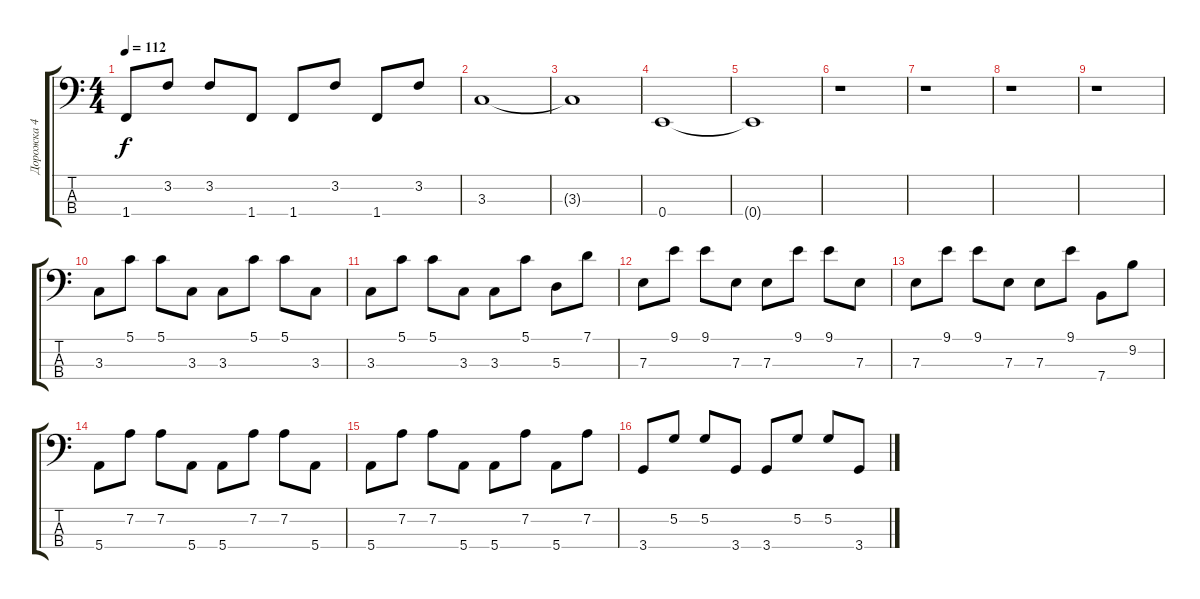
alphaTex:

\track ("Дорожка 4" "Дорожка 4") {instrument synthbass2}
\staff {score tabs}
\tuning (G2 D2 A1 E1) {hide}
\ts (4 4)
\tempo 112
\clef f4
\ks c
1.4.8{dy f} 3.2.8 3.2.8 1.4.8 1.4.8 3.2.8 1.4.8 3.2.8 |
3.3.1 |
3.3{t}.1 |
0.4.1 |
0.4{t}.1 |
r.1 |
r.1 |
r.1 |
r.1 |
3.3.8 5.1.8 5.1.8 3.3.8 3.3.8 5.1.8 5.1.8 3.3.8 |
3.3.8 5.1.8 5.1.8 3.3.8 3.3.8 5.1.8 5.3.8 7.1.8 |
7.3.8 9.1.8 9.1.8 7.3.8 7.3.8 9.1.8 9.1.8 7.3.8 |
7.3.8 9.1.8 9.1.8 7.3.8 7.3.8 9.1.8 7.4.8 9.2.8 |
5.4.8 7.2.8 7.2.8 5.4.8 5.4.8 7.2.8 7.2.8 5.4.8 |
5.4.8 7.2.8 7.2.8 5.4.8 5.4.8 7.2.8 5.4.8 7.2.8 |
3.4.8 5.2.8 5.2.8 3.4.8 3.4.8 5.2.8 5.2.8 3.4.8
